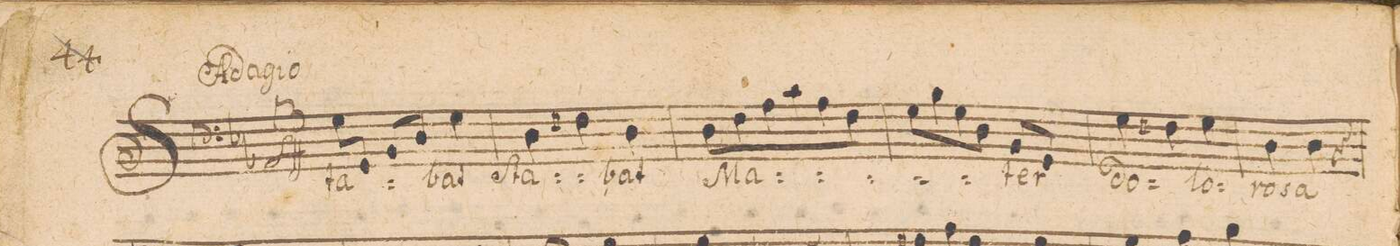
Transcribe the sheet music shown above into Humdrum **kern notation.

**kern	**text
*I"ALTVS.	*
*clefF4	*
*k[b-e-]	*
*M3/4	*
8G\L	Sta-
8GG/J	.
8BB-/L	.
8D/J	.
4G\	-bat
=2	=2
4D\	Sta-
4F#X\	.
4D\	-bat
=3	=3
8D\L	Ma-
8F\	.
8A\	.
8c\	.
8A\	.
8F\J	.
=4	=4
8G\L	.
8B-\	.
8G\	.
8D\J	.
8BB-/L	-ter
8GG/J	.
=5	=5
4G\	do-
4F#X\	.
4G\	-lo-
=6	=6
4D\	-ro-
4D\	-sa
4r	.
=7	=7
*-	*-
